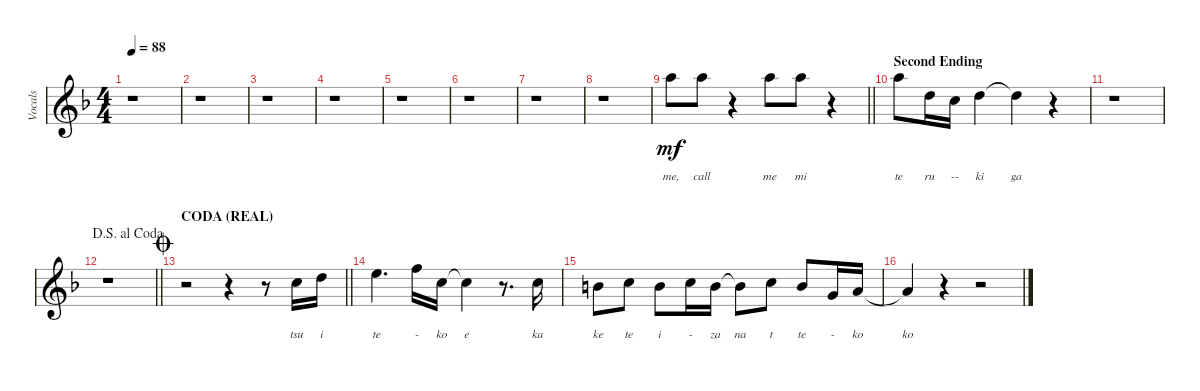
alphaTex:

\track ("Vocals" "Vocals") {instrument pad4choir}
\staff {score}
\tuning (E4 B3 G3 D3 A2 E2 B1) {hide}
\ts (4 4)
\tempo 88
\clef g2
\ks dminor
r.1{dy mf} |
r.1 |
r.1 |
r.1 |
r.1 |
r.1 |
r.1 |
r.1 |
\barLineRight lightlight
17.1.8{lyrics (0 "") lyrics (1 "") lyrics (2 "me,") lyrics (3 "") lyrics (4 "")} 17.1.8{lyrics (0 "") lyrics (1 "") lyrics (2 "call") lyrics (3 "") lyrics (4 "")} r.4 17.1.8{lyrics (0 "") lyrics (1 "") lyrics (2 "me") lyrics (3 "") lyrics (4 "")} 17.1.8{lyrics (0 "") lyrics (1 "") lyrics (2 "mi") lyrics (3 "") lyrics (4 "")} r.4 |
\section ("" "Second Ending")
17.1.8{lyrics (0 "") lyrics (1 "") lyrics (2 "te") lyrics (3 "") lyrics (4 "")} 10.1.16{lyrics (0 "") lyrics (1 "") lyrics (2 "ru") lyrics (3 "") lyrics (4 "")} 8.1.16{lyrics (0 "") lyrics (1 "") lyrics (2 "--") lyrics (3 "") lyrics (4 "")} 10.1.4{lyrics (0 "") lyrics (1 "") lyrics (2 "ki") lyrics (3 "") lyrics (4 "")} 10.1{t}.4{lyrics (0 "") lyrics (1 "") lyrics (2 "ga") lyrics (3 "") lyrics (4 "")} r.4 |
r.1 |
\jump dalsegnoalcoda
\barLineRight lightlight
r.1 |
\section ("" "CODA (REAL)")
\jump coda
\barLineRight lightlight
r.2 r.4 r.8 8.1.16{lyrics (0 "") lyrics (1 "") lyrics (2 "tsu") lyrics (3 "") lyrics (4 "")} 10.1.16{lyrics (0 "") lyrics (1 "") lyrics (2 "i") lyrics (3 "") lyrics (4 "")} |
12.1.4{d lyrics (0 "") lyrics (1 "") lyrics (2 "te") lyrics (3 "") lyrics (4 "")} 13.1.16{lyrics (0 "") lyrics (1 "") lyrics (2 "-") lyrics (3 "") lyrics (4 "")} 8.1.16{lyrics (0 "") lyrics (1 "") lyrics (2 "ko") lyrics (3 "") lyrics (4 "")} 8.1{t}.4{lyrics (0 "") lyrics (1 "") lyrics (2 "e") lyrics (3 "") lyrics (4 "")} r.8{d} 8.1.16{lyrics (0 "") lyrics (1 "") lyrics (2 "ka") lyrics (3 "") lyrics (4 "")} |
7.1.8{lyrics (0 "") lyrics (1 "") lyrics (2 "ke") lyrics (3 "") lyrics (4 "")} 8.1.8{lyrics (0 "") lyrics (1 "") lyrics (2 "te") lyrics (3 "") lyrics (4 "")} 7.1.8{lyrics (0 "") lyrics (1 "") lyrics (2 "i") lyrics (3 "") lyrics (4 "")} 8.1.16{lyrics (0 "") lyrics (1 "") lyrics (2 "-") lyrics (3 "") lyrics (4 "")} 7.1.16{lyrics (0 "") lyrics (1 "") lyrics (2 "za") lyrics (3 "") lyrics (4 "")} 7.1{t}.8{lyrics (0 "") lyrics (1 "") lyrics (2 "na") lyrics (3 "") lyrics (4 "")} 8.1.8{lyrics (0 "") lyrics (1 "") lyrics (2 "t") lyrics (3 "") lyrics (4 "")} 7.1.8{lyrics (0 "") lyrics (1 "") lyrics (2 "te") lyrics (3 "") lyrics (4 "")} 3.1.16{lyrics (0 "") lyrics (1 "") lyrics (2 "-") lyrics (3 "") lyrics (4 "")} 5.1.16{lyrics (0 "") lyrics (1 "") lyrics (2 "ko") lyrics (3 "") lyrics (4 "")} |
5.1{t}.4{lyrics (0 "") lyrics (1 "") lyrics (2 "ko") lyrics (3 "") lyrics (4 "")} r.4 r.2
